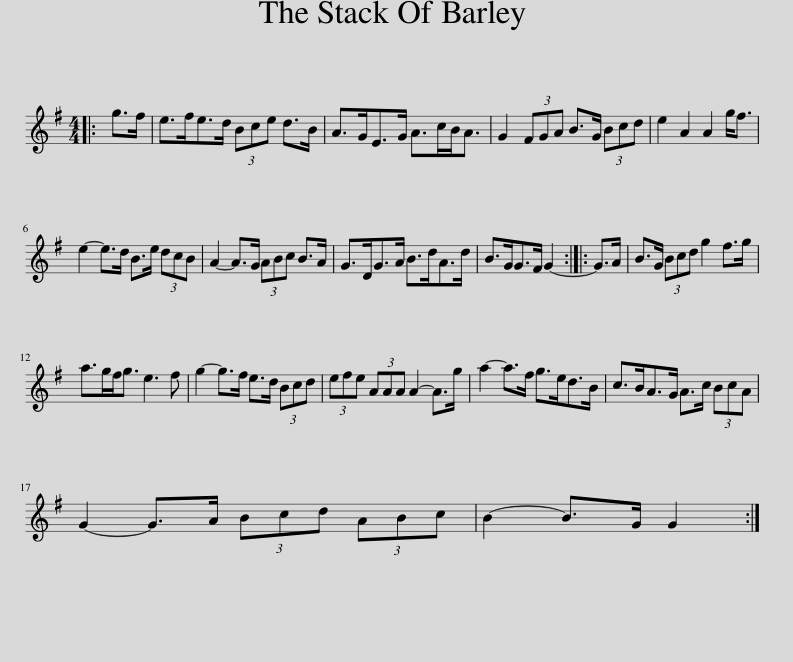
X:1
L:1/8
M:4/4
I:linebreak $
K:G
V:1 treble
V:1
|: g>f | e>fe>d (3Bce d>B | A>GE>G A>cB<A | G2 (3FGA B>G (3Bcd | e2 A2 A2 g<f |$ %5
 e2- e>d B>e (3dcB | A2- A>G (3ABc B>A | G>DG>A B>dA>d | B>GG>F G2- :: G>A | %10
 B>G (3Bcd g2 f>g |$ a>gf<g e3 f | g2- g>f e>d (3Bcd | (3efe (3AAA A2- A>g | a2- a>f g>ed>B | %15
 c>BA>G A>c (3BcA |$ G2- G>A (3Bcd (3ABc | B2- B>G G2 :| %18
